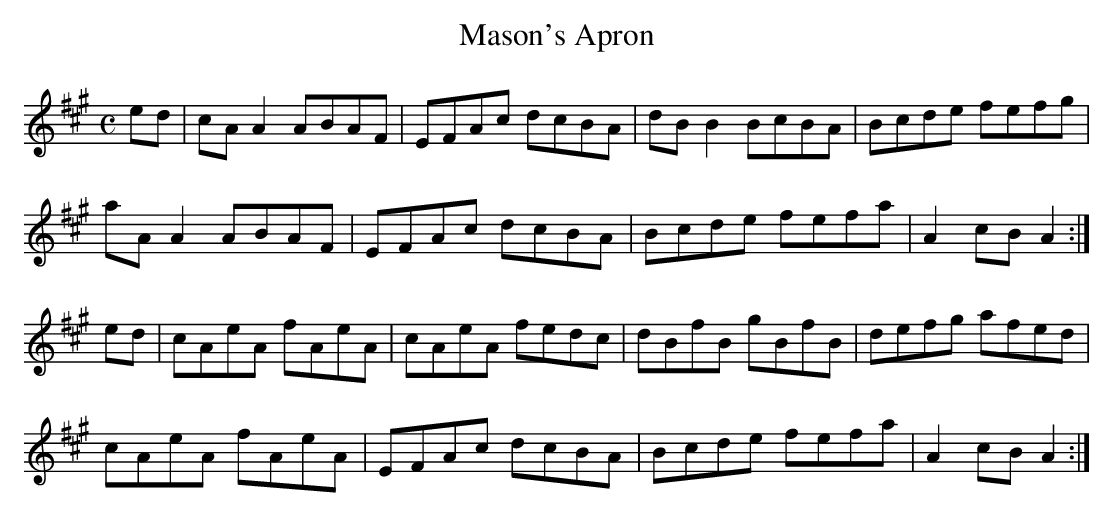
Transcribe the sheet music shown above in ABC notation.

X:1
T:Mason's Apron
M:C
L:1/8
K:A Major
ed|cAA2 ABAF|EFAc dcBA|dBB2 BcBA|Bcde fefg|!
aAA2 ABAF|EFAc dcBA|Bcde fefa|A2cB A2:|!
ed|cAeA fAeA|cAeA fedc|dBfB gBfB|defg afed|!
cAeA fAeA|EFAc dcBA|Bcde fefa|A2cB A2:|!
